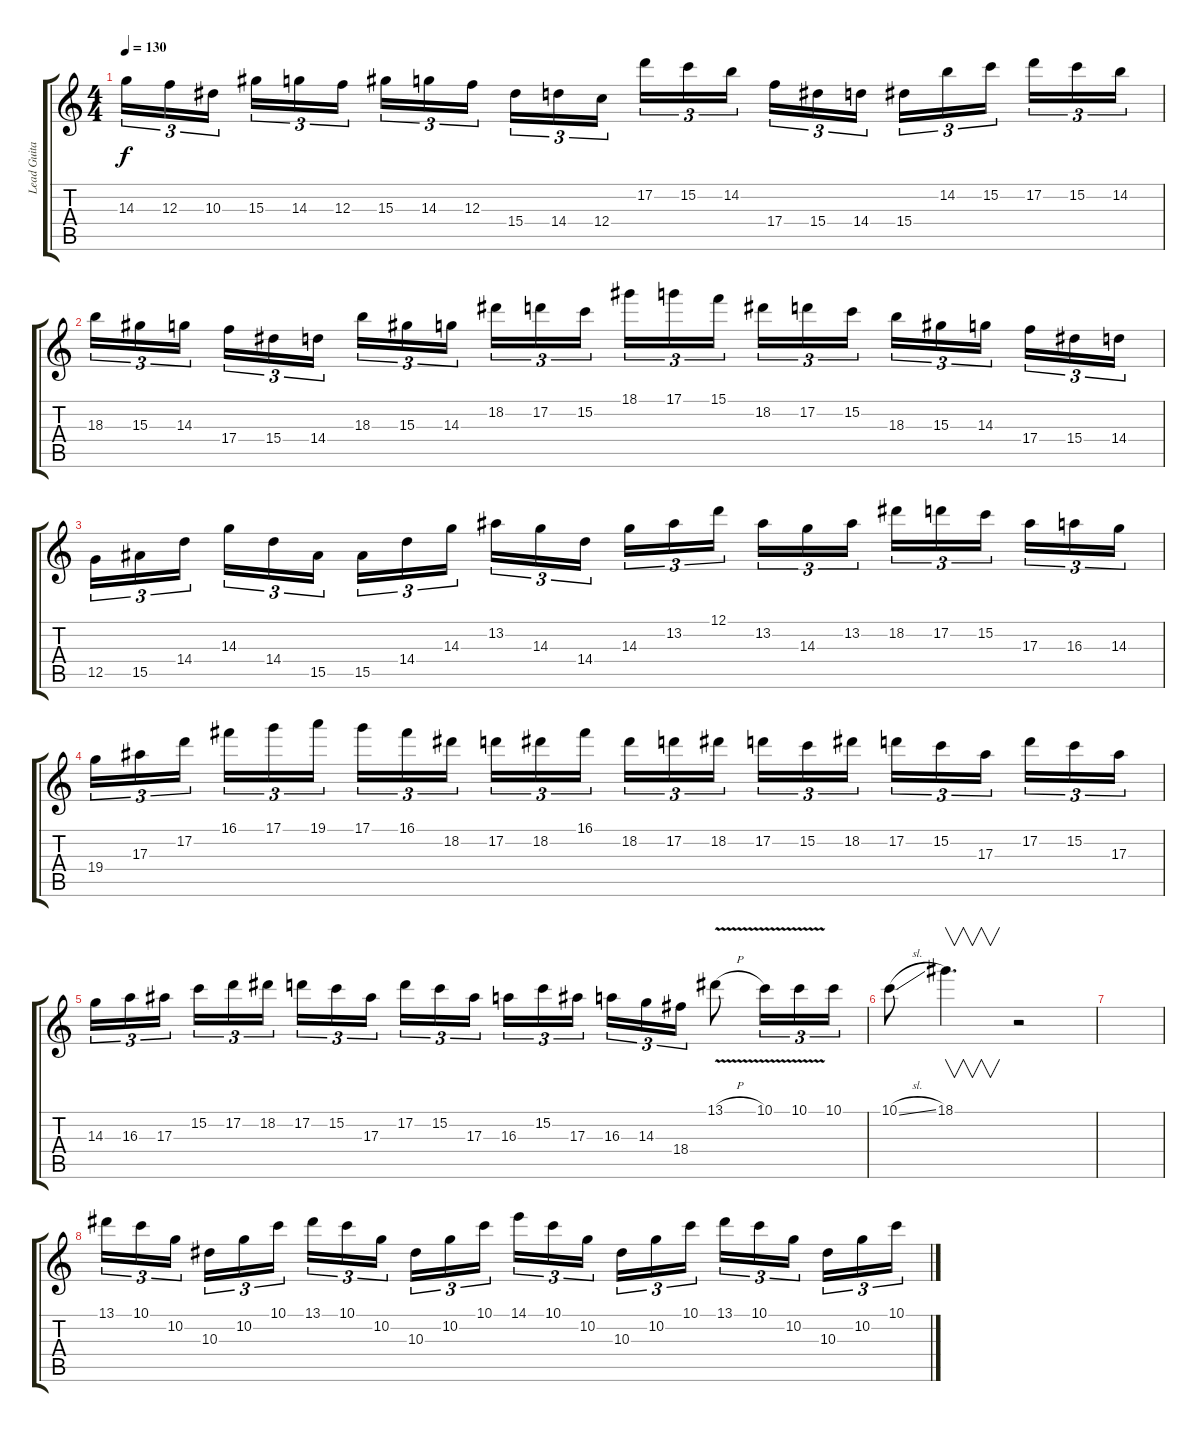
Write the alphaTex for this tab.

\track ("Lead Guitar" "Lead Guita") {instrument distortionguitar}
\staff {score tabs}
\tuning (D4 A3 F3 C3 G2 C2) {hide}
\ts (4 4)
\tempo 130
\clef g2
\ks c
14.3.16{tu (3 2) dy f} 12.3.16{tu (3 2)} 10.3.16{tu (3 2)} 15.3.16{tu (3 2)} 14.3.16{tu (3 2)} 12.3.16{tu (3 2)} 15.3.16{tu (3 2)} 14.3.16{tu (3 2)} 12.3.16{tu (3 2)} 15.4.16{tu (3 2)} 14.4.16{tu (3 2)} 12.4.16{tu (3 2)} 17.2.16{tu (3 2)} 15.2.16{tu (3 2)} 14.2.16{tu (3 2)} 17.4.16{tu (3 2)} 15.4.16{tu (3 2)} 14.4.16{tu (3 2)} 15.4.16{tu (3 2)} 14.2.16{tu (3 2)} 15.2.16{tu (3 2)} 17.2.16{tu (3 2)} 15.2.16{tu (3 2)} 14.2.16{tu (3 2)} |
18.3.16{tu (3 2)} 15.3.16{tu (3 2)} 14.3.16{tu (3 2)} 17.4.16{tu (3 2)} 15.4.16{tu (3 2)} 14.4.16{tu (3 2)} 18.3.16{tu (3 2)} 15.3.16{tu (3 2)} 14.3.16{tu (3 2)} 18.2.16{tu (3 2)} 17.2.16{tu (3 2)} 15.2.16{tu (3 2)} 18.1.16{tu (3 2)} 17.1.16{tu (3 2)} 15.1.16{tu (3 2)} 18.2.16{tu (3 2)} 17.2.16{tu (3 2)} 15.2.16{tu (3 2)} 18.3.16{tu (3 2)} 15.3.16{tu (3 2)} 14.3.16{tu (3 2)} 17.4.16{tu (3 2)} 15.4.16{tu (3 2)} 14.4.16{tu (3 2)} |
12.5.16{tu (3 2)} 15.5.16{tu (3 2)} 14.4.16{tu (3 2)} 14.3.16{tu (3 2)} 14.4.16{tu (3 2)} 15.5.16{tu (3 2)} 15.5.16{tu (3 2)} 14.4.16{tu (3 2)} 14.3.16{tu (3 2)} 13.2.16{tu (3 2)} 14.3.16{tu (3 2)} 14.4.16{tu (3 2)} 14.3.16{tu (3 2)} 13.2.16{tu (3 2)} 12.1.16{tu (3 2)} 13.2.16{tu (3 2)} 14.3.16{tu (3 2)} 13.2.16{tu (3 2)} 18.2.16{tu (3 2)} 17.2.16{tu (3 2)} 15.2.16{tu (3 2)} 17.3.16{tu (3 2)} 16.3.16{tu (3 2)} 14.3.16{tu (3 2)} |
19.4.16{tu (3 2)} 17.3.16{tu (3 2)} 17.2.16{tu (3 2)} 16.1.16{tu (3 2)} 17.1.16{tu (3 2)} 19.1.16{tu (3 2)} 17.1.16{tu (3 2)} 16.1.16{tu (3 2)} 18.2.16{tu (3 2)} 17.2.16{tu (3 2)} 18.2.16{tu (3 2)} 16.1.16{tu (3 2)} 18.2.16{tu (3 2)} 17.2.16{tu (3 2)} 18.2.16{tu (3 2)} 17.2.16{tu (3 2)} 15.2.16{tu (3 2)} 18.2.16{tu (3 2)} 17.2.16{tu (3 2)} 15.2.16{tu (3 2)} 17.3.16{tu (3 2)} 17.2.16{tu (3 2)} 15.2.16{tu (3 2)} 17.3.16{tu (3 2)} |
14.3.16{tu (3 2)} 16.3.16{tu (3 2)} 17.3.16{tu (3 2)} 15.2.16{tu (3 2)} 17.2.16{tu (3 2)} 18.2.16{tu (3 2)} 17.2.16{tu (3 2)} 15.2.16{tu (3 2)} 17.3.16{tu (3 2)} 17.2.16{tu (3 2)} 15.2.16{tu (3 2)} 17.3.16{tu (3 2)} 16.3.16{tu (3 2)} 15.2.16{tu (3 2)} 17.3.16{tu (3 2)} 16.3.16{tu (3 2)} 14.3.16{tu (3 2)} 18.4.16{tu (3 2)} 13.1{v h}.8 10.1{v}.16{tu (3 2)} 10.1{v}.16{tu (3 2)} 10.1.16{tu (3 2)} |
10.1{sl}.8 18.1.4{v d} r.2 |
|
13.1.16{tu (3 2)} 10.1.16{tu (3 2)} 10.2.16{tu (3 2)} 10.3.16{tu (3 2)} 10.2.16{tu (3 2)} 10.1.16{tu (3 2)} 13.1.16{tu (3 2)} 10.1.16{tu (3 2)} 10.2.16{tu (3 2)} 10.3.16{tu (3 2)} 10.2.16{tu (3 2)} 10.1.16{tu (3 2)} 14.1.16{tu (3 2)} 10.1.16{tu (3 2)} 10.2.16{tu (3 2)} 10.3.16{tu (3 2)} 10.2.16{tu (3 2)} 10.1.16{tu (3 2)} 13.1.16{tu (3 2)} 10.1.16{tu (3 2)} 10.2.16{tu (3 2)} 10.3.16{tu (3 2)} 10.2.16{tu (3 2)} 10.1.16{tu (3 2)}
